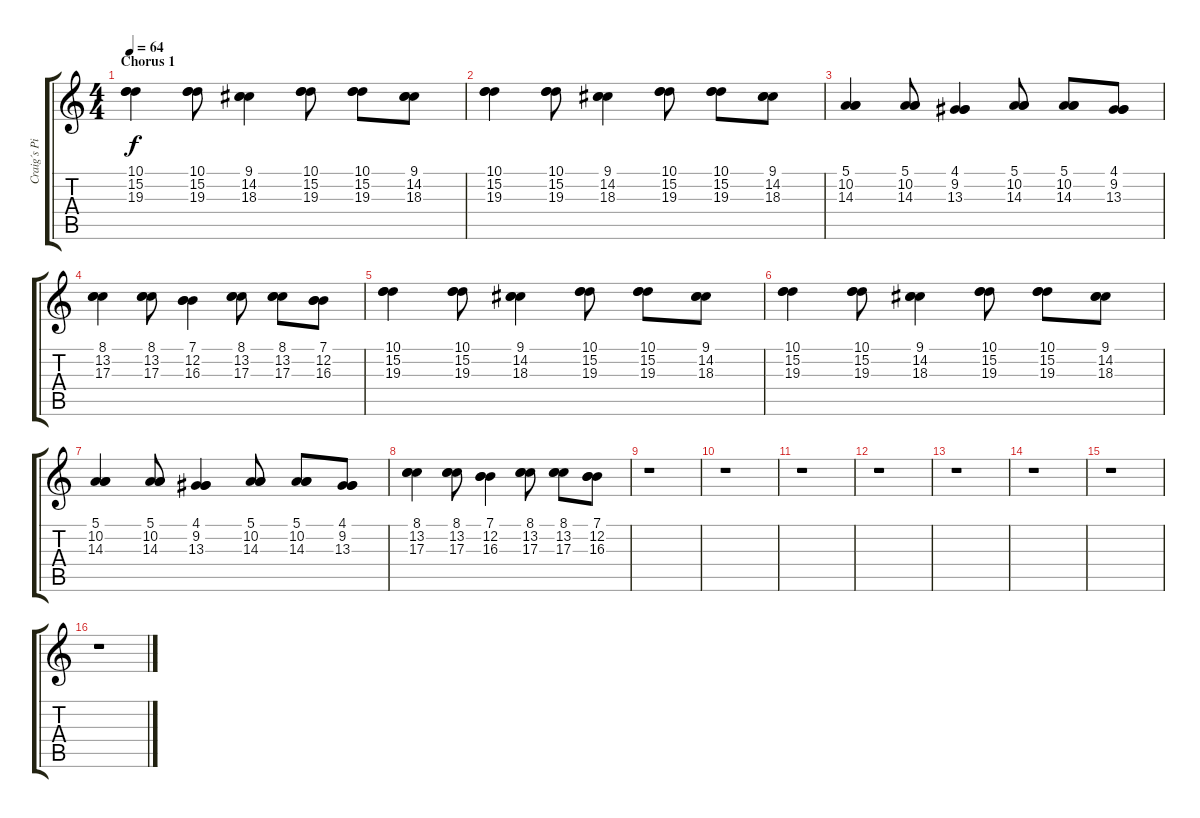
\track ("Craig´s Piano" "Craig´s Pi") {instrument acousticgrandpiano}
\staff {score tabs}
\tuning (E4 B3 G3 D3 A2 E2) {hide}
\ts (4 4)
\section ("" "Chorus 1")
\tempo 64
\clef g2
\ks c
(10.1 15.2 19.3).4{dy f} (10.1 15.2 19.3).8 (9.1 14.2 18.3).4 (10.1 15.2 19.3).8 (10.1 15.2 19.3).8 (9.1 14.2 18.3).8 |
(10.1 15.2 19.3).4 (10.1 15.2 19.3).8 (9.1 14.2 18.3).4 (10.1 15.2 19.3).8 (10.1 15.2 19.3).8 (9.1 14.2 18.3).8 |
(5.1 10.2 14.3).4 (5.1 10.2 14.3).8 (4.1 9.2 13.3).4 (5.1 10.2 14.3).8 (5.1 10.2 14.3).8 (4.1 9.2 13.3).8 |
(8.1 13.2 17.3).4 (8.1 13.2 17.3).8 (7.1 12.2 16.3).4 (8.1 13.2 17.3).8 (8.1 13.2 17.3).8 (7.1 12.2 16.3).8 |
(10.1 15.2 19.3).4 (10.1 15.2 19.3).8 (9.1 14.2 18.3).4 (10.1 15.2 19.3).8 (10.1 15.2 19.3).8 (9.1 14.2 18.3).8 |
(10.1 15.2 19.3).4 (10.1 15.2 19.3).8 (9.1 14.2 18.3).4 (10.1 15.2 19.3).8 (10.1 15.2 19.3).8 (9.1 14.2 18.3).8 |
(5.1 10.2 14.3).4 (5.1 10.2 14.3).8 (4.1 9.2 13.3).4 (5.1 10.2 14.3).8 (5.1 10.2 14.3).8 (4.1 9.2 13.3).8 |
(8.1 13.2 17.3).4 (8.1 13.2 17.3).8 (7.1 12.2 16.3).4 (8.1 13.2 17.3).8 (8.1 13.2 17.3).8 (7.1 12.2 16.3).8 |
r.1 |
r.1 |
r.1 |
r.1 |
r.1 |
r.1 |
r.1 |
r.1
